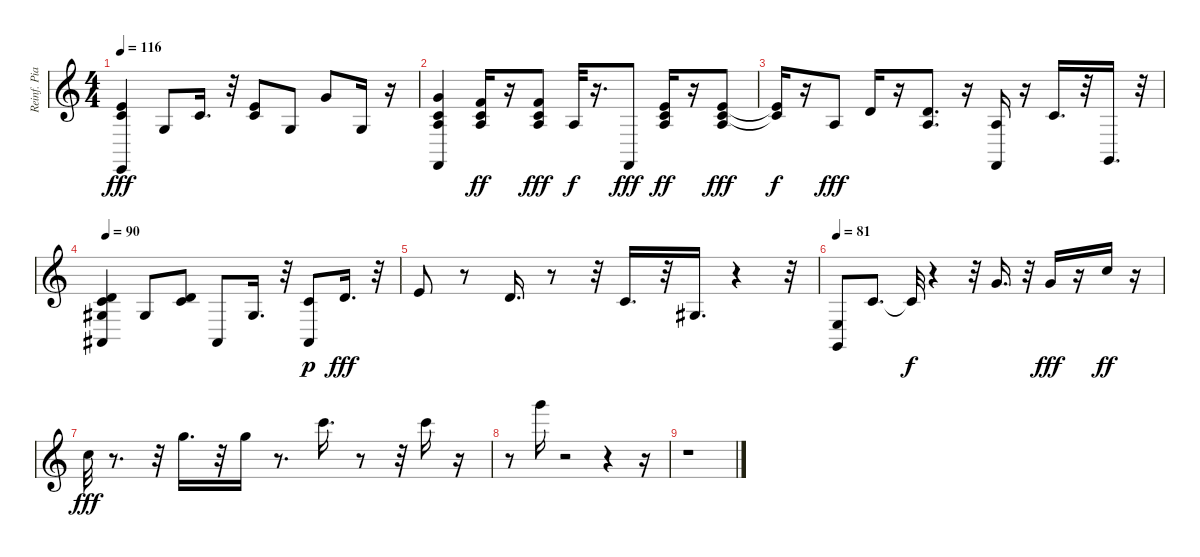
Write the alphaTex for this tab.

\track ("Reinf. Piano (Tr. 14B)" "Reinf. Pia") {instrument brightacousticpiano}
\staff {score}
\tuning (E4 B3 G3 D3 A2 E2) {hide}
\ts (4 4)
\tempo 116
\clef g2
\ks c
(0.1 1.2 0.6).4{dy fff} 0.3.8 1.2.16{d} r.32 (0.1 1.2).8 0.3.8 3.1.8 0.3.16 r.16 |
(3.1 1.2 2.3 1.6).4 (1.1 1.2 2.3).16{dy ff} r.16 (1.1 1.2 2.3).8{dy fff} 2.3.32{dy f} r.16{d} 1.6.8{dy fff} (0.1 1.2 2.3).16{dy ff} r.16 (0.1 1.2 2.3).8{dy fff} |
(0.1{t} 1.2{t}).16{dy f} r.16 2.3.8{dy fff} 3.2.16 r.16 (3.2 2.3).8{d} r.16 (2.3 1.6).16 r.16 1.2.16{d} r.32 3.6.16{d} r.32 |
\tempo 90
(3.2 5.3 6.4 6.6).4 6.4.8 (3.2 5.3).8 6.6.8 6.4.16{d} r.32 (5.3 6.6).8{dy p} 7.3.16{d dy fff} r.32 |
5.2.8 r.8 7.3.16{d} r.8 r.32 5.3.16{d} r.32 6.4.16{d} r.4 r.32 |
\tempo 81
(2.4 3.6).8 1.2.8{d} 1.2{t}.32{dy f} r.4 r.32 3.1.16{d} r.32 3.1.16{dy fff} r.16 8.1.16{dy ff} r.16 |
8.1.32{dy fff} r.8{d} r.32 15.1.16{d} r.32 15.1.16 r.8{d} 20.1.16{d} r.8 r.32 20.1.16 r.16 |
r.8 27.1.16 r.2 r.4 r.16 |
r.1
